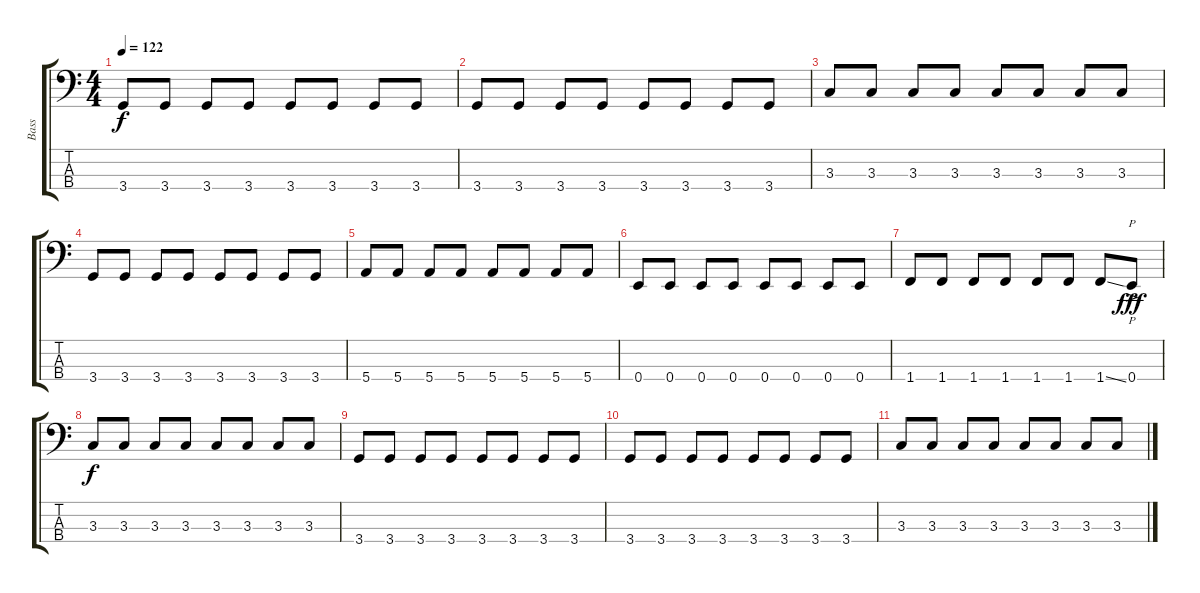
\track ("Bass" "Bass") {instrument electricbassfinger}
\staff {score tabs}
\tuning (G2 D2 A1 E1) {hide}
\ts (4 4)
\tempo 122
\clef f4
\ks c
3.4.8{dy f} 3.4.8 3.4.8 3.4.8 3.4.8 3.4.8 3.4.8 3.4.8 |
3.4.8 3.4.8 3.4.8 3.4.8 3.4.8 3.4.8 3.4.8 3.4.8 |
3.3.8{volume 11} 3.3.8 3.3.8 3.3.8 3.3.8 3.3.8 3.3.8 3.3.8 |
3.4.8 3.4.8 3.4.8 3.4.8 3.4.8 3.4.8 3.4.8 3.4.8 |
5.4.8 5.4.8 5.4.8 5.4.8 5.4.8 5.4.8 5.4.8 5.4.8 |
0.4.8 0.4.8 0.4.8 0.4.8 0.4.8 0.4.8 0.4.8 0.4.8 |
1.4.8{volume 2} 1.4.8 1.4.8 1.4.8 1.4.8 1.4.8 1.4{ss}.8 0.4{ac}.8{p dy fff} |
3.3.8{dy f} 3.3.8 3.3.8 3.3.8 3.3.8 3.3.8 3.3.8 3.3.8 |
3.4.8 3.4.8 3.4.8 3.4.8 3.4.8 3.4.8 3.4.8 3.4.8 |
3.4.8 3.4.8 3.4.8 3.4.8 3.4.8 3.4.8 3.4.8 3.4.8 |
3.3.8{volume 0} 3.3.8 3.3.8 3.3.8 3.3.8 3.3.8 3.3.8 3.3.8
